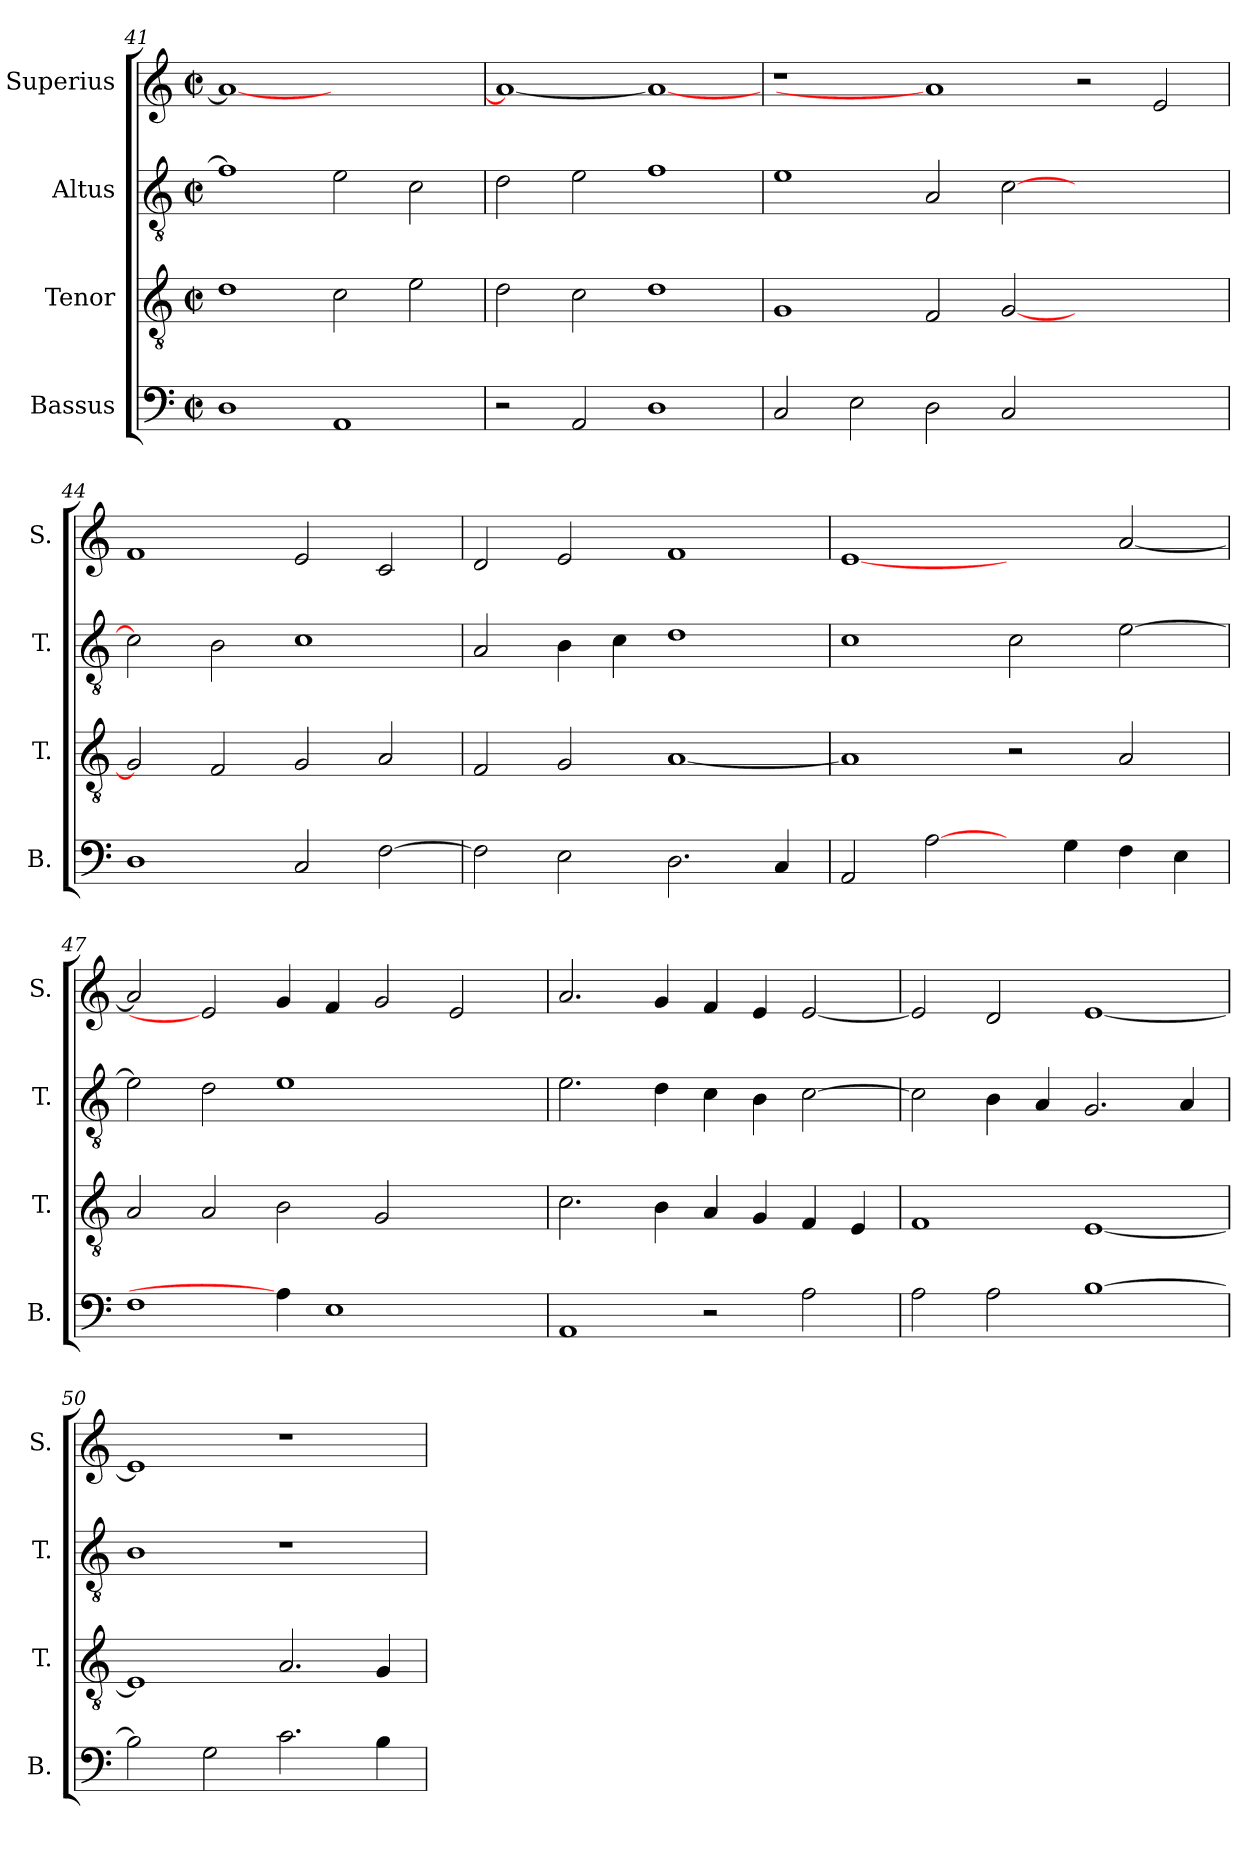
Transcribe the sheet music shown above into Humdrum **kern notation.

**kern	**kern	**kern	**kern
*part4	*part3	*part2	*part1
*staff4	*staff3	*staff2	*staff1
*I"Bassus	*I"Tenor	*I"Altus	*I"Superius
*I'B.	*I'T.	*I'T.	*I'S.
!!LO:LB:g=z
*clefF4	*clefGv2	*clefGv2	*clefG2
*	*ITrd7c12	*ITrd7c12	*
*k[]	*k[]	*k[]	*k[]
*C:	*C:	*C:	*C:
*M2/2	*M2/2	*M2/2	*M2/2
*met(c|)	*met(c|)	*met(c|)	*met(c|)
=41	=41	=41	=41
1Di	1Di	1Fi]	1ai_<
1AAi	2Ci\	2Ei\	1ryy
.	2Ei\	2Ci\	.
=42	=42	=42	=42
2r	2Di\	2Di\	1ai_<
2AAi/	2Ci\	2Ei\	.
1Di	1Di	1Fi	1ai_
=43	=43	=43	=43
2Ci/	1GGi	1Ei	1r
2Ei\	.	.	.
2Di\	2FFi/	2AAi/	1ai]
2Ci/	[<2GGi/	[>2Ci\	.
1ryy	1ryy	1ryy	2r
.	.	.	2ei/
=44	=44	=44	=44
1Di	2GGi/]	2Ci\]	1fi
.	2FFi/	2BBi\	.
2Ci/	2GGi/	1Ci	2ei/
[>2Fi\	2AAi/	.	2ci/
=45	=45	=45	=45
2Fi\]	2FFi/	2AAi/	2di/
2Ei\	2GGi/	4BBi\	2ei/
.	.	4Ci\	.
2.Di\	[<1AAi	1Di	1fi
4Ci/	.	.	.
!!LO:PB:g=z
=46	=46	=46	=46
2AAi/	1AAi]	1Ci	[1ei
[2Ai\	.	.	.
4ryy	2r	2Ci\	2ryy
4Gi\	.	.	.
4Fi\	2AAi/	[>2Ei\	[<2ai/
4Ei\	.	.	.
=47	=47	=47	=47
1Fi	2AAi/	2Ei\]	2ai/]
.	2AAi/	2Di\	2ei]
4Ai\]	2BBi\	1Ei	4gi/
1Ei	.	.	4fi/
.	2GGi/	.	2gi/
.	2ryy	2ryy	2ei/
4ryy	.	.	.
=48	=48	=48	=48
1AAi	2.Ci\	2.Ei\	2.ai/
.	4BBi\	4Di\	4gi/
2r	4AAi/	4Ci\	4fi/
.	4GGi/	4BBi\	4ei/
2Ai\	4FFi/	[>2Ci\	[<2ei/
.	4EEi/	.	.
=49	=49	=49	=49
2Ai\	1FFi	2Ci\]	2ei/]
2Ai\	.	4BBi\	2di/
.	.	4AAi/	.
[>1Bi	[<1EEi	2.GGi/	[<1ei
.	.	4AAi/	.
=50	=50	=50	=50
2Bi\]	1EEi]	1BBi	1ei]
2Gi\	.	.	.
2.ci\	2.AAi/	1r	1r
4Bi\	4GGi/	.	.
=	=	=	=
*-	*-	*-	*-
